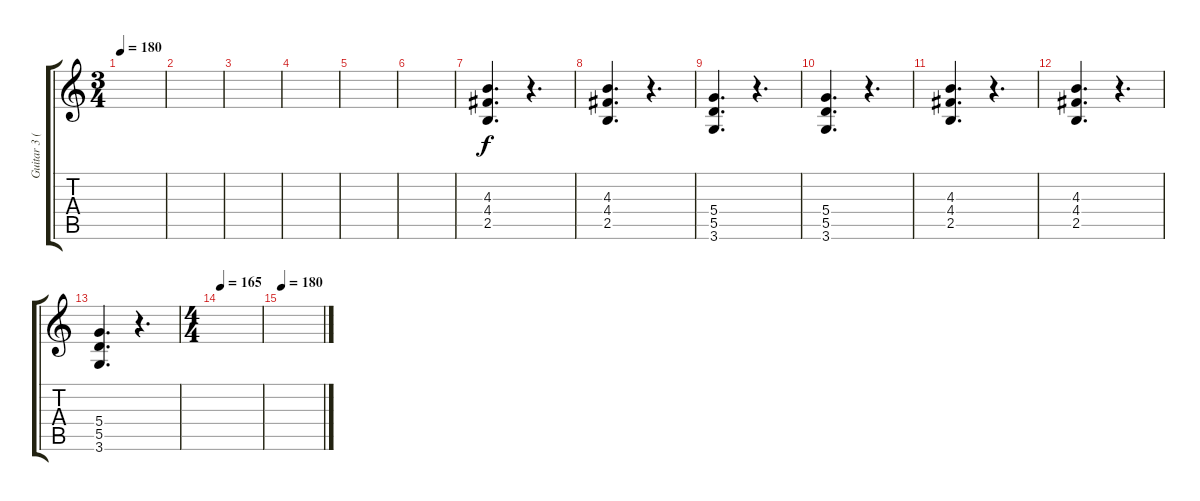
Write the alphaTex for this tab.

\track ("Guitar 3 (fill/right)" "Guitar 3 (") {instrument distortionguitar}
\staff {score tabs}
\tuning (E4 B3 G3 D3 A2 E2) {hide}
\ts (3 4)
\tempo 180
\clef g2
\ks c
|
|
|
|
|
|
(4.3 4.4 2.5).4{d} r.4{d} |
(4.3 4.4 2.5).4{d} r.4{d} |
(5.4 5.5 3.6).4{d} r.4{d} |
(5.4 5.5 3.6).4{d} r.4{d} |
(4.3 4.4 2.5).4{d} r.4{d} |
(4.3 4.4 2.5).4{d} r.4{d} |
(5.4 5.5 3.6).4{d} r.4{d} |
\ts (4 4)
\tempo 165
|
\tempo 180
